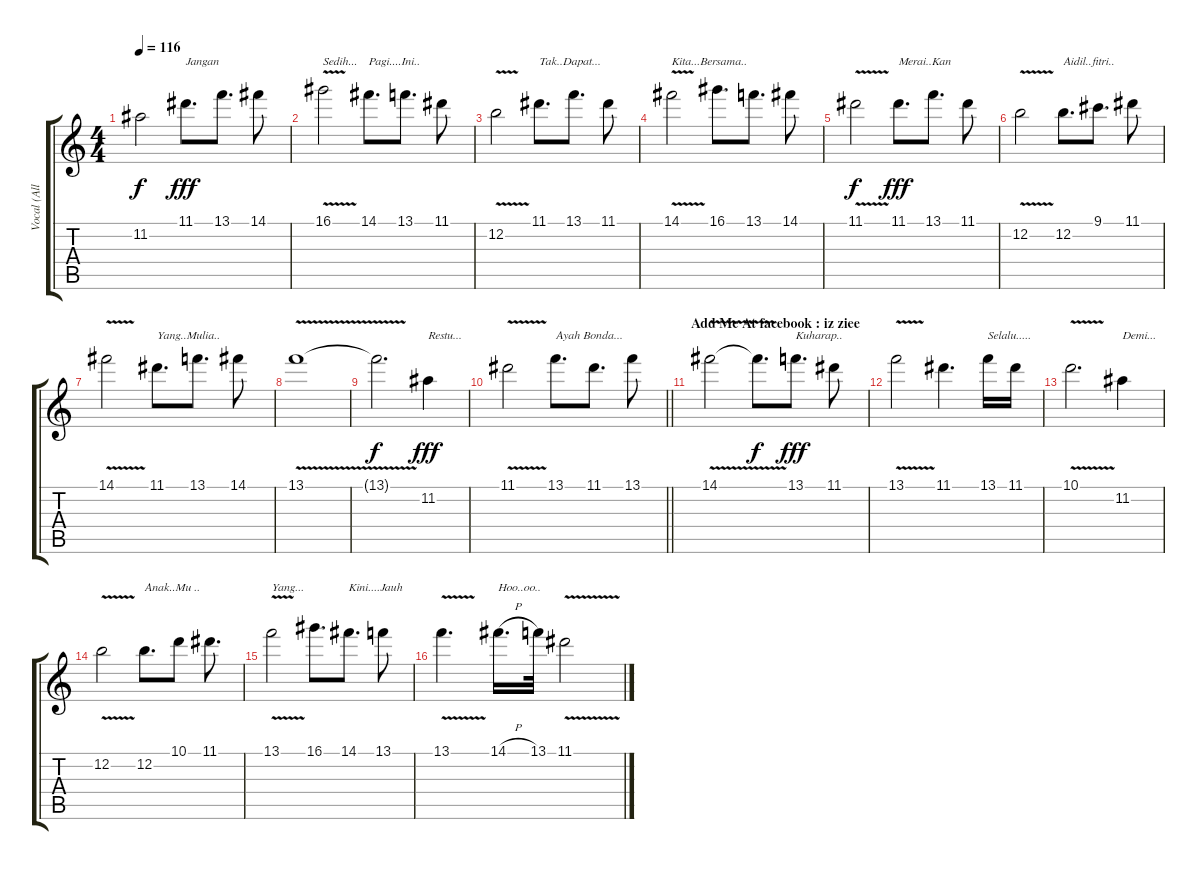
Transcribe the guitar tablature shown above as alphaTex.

\track ("Vocal (Allahyarham Sudirman)" "Vocal (All") {instrument distortionguitar}
\staff {score tabs}
\tuning (E4 B3 G3 D3 A2 E2) {hide}
\ts (4 4)
\tempo 116
\clef g2
\ks c
11.2{t}.2{dy f} 11.1.8{d txt "Jangan " dy fff} 13.1.8{d} 14.1.8 |
16.1{v}.2{txt "Sedih..."} 14.1.8{d txt "Pagi....Ini.."} 13.1.8{d} 11.1.8 |
12.2{v}.2 11.1.8{d txt "Tak..Dapat... "} 13.1.8{d} 11.1.8 |
14.1{v}.2{txt "Kita...Bersama.."} 16.1.8{d} 13.1.8{d} 14.1.8 |
11.1{v}.2{dy f} 11.1.8{d txt "Merai..Kan " dy fff} 13.1.8{d} 11.1.8 |
12.2{v}.2 12.2.8{d txt "Aidil..fitri.."} 9.1.8{d} 11.1.8 |
14.1{v}.2 11.1.8{d txt "Yang..Mulia.."} 13.1.8{d} 14.1.8 |
13.1{v}.1 |
13.1{t}.2{d dy f} 11.2.4{txt "Restu..." dy fff} |
\barLineRight lightlight
11.1{v}.2 13.1.8{d txt "Ayah Bonda..."} 11.1.8{d} 13.1.8 |
\section ("" "Add Me At facebook : iz ziee")
14.1{v}.2 14.1{t}.8{d dy f} 13.1.8{d txt "Kuharap.." dy fff} 11.1.8 |
13.1{v}.2 11.1.4{d} 13.1.16{txt "Selalu....."} 11.1.16 |
10.1{v}.2{d} 11.2.4{txt "Demi..."} |
12.2{v}.2 12.2.8{d txt "Anak..Mu .."} 10.1.8 11.1.8{d} |
13.1{v}.2{txt "Yang..."} 16.1.8{d} 14.1.8{d txt "Kini....Jauh"} 13.1.8 |
13.1{v}.4{d} 14.1{h}.16{d txt "Hoo..oo.."} 13.1.32 11.1{v}.2
